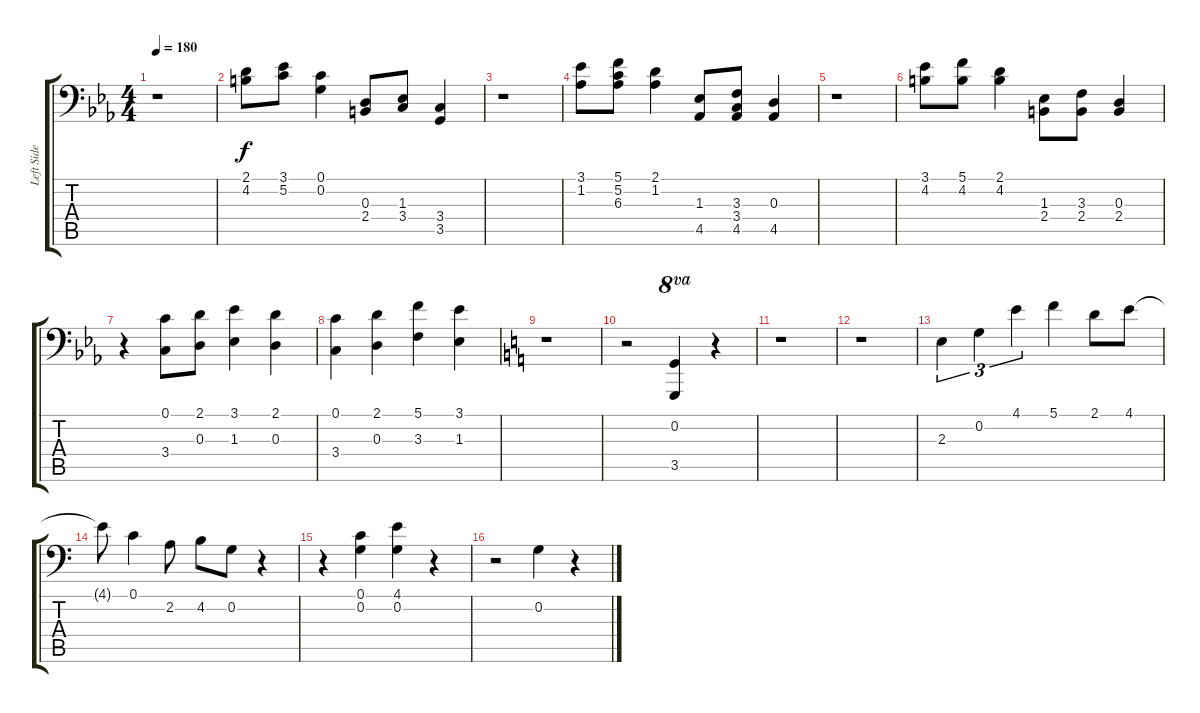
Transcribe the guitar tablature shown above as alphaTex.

\track ("Left Side (R. H. Piano)" "Left Side ") {instrument acousticguitarsteel}
\staff {score tabs}
\tuning (C3 G2 D2 A1 E1 B0) {hide}
\ts (4 4)
\tempo 180
\clef f4
\ks eb
r.1{dy f} |
(2.1 4.2).8 (3.1 5.2).8 (0.1 0.2).4 (0.3 2.4).8 (1.3 3.4).8 (3.4 3.5).4 |
r.1 |
(3.1 1.2).8 (5.1 5.2 6.3).8 (2.1 1.2).4 (1.3 4.5).8{beam Up} (3.3 3.4 4.5).8{beam Up} (0.3 4.5).4 |
r.1 |
(3.1 4.2).8 (5.1 4.2).8 (2.1 4.2).4 (1.3 2.4).8 (3.3 2.4).8 (0.3 2.4).4 |
r.4 (0.1 3.4).8 (2.1 0.3).8 (3.1 1.3).4 (2.1 0.3).4 |
(0.1 3.4).4 (2.1 0.3).4 (5.1 3.3).4 (3.1 1.3).4 |
\ks c
r.1 |
r.2 (0.2 3.5).4{ot 8va} r.4 |
r.1 |
r.1 |
2.3.4{tu (3 2)} 0.2.4{tu (3 2)} 4.1.4{tu (3 2)} 5.1.4 2.1.8 4.1.8 |
4.1{t}.8 0.1.4 2.2.8 4.2.8 0.2.8 r.4 |
r.4 (0.1 0.2).4 (4.1 0.2).4 r.4 |
r.2 0.2.4 r.4
